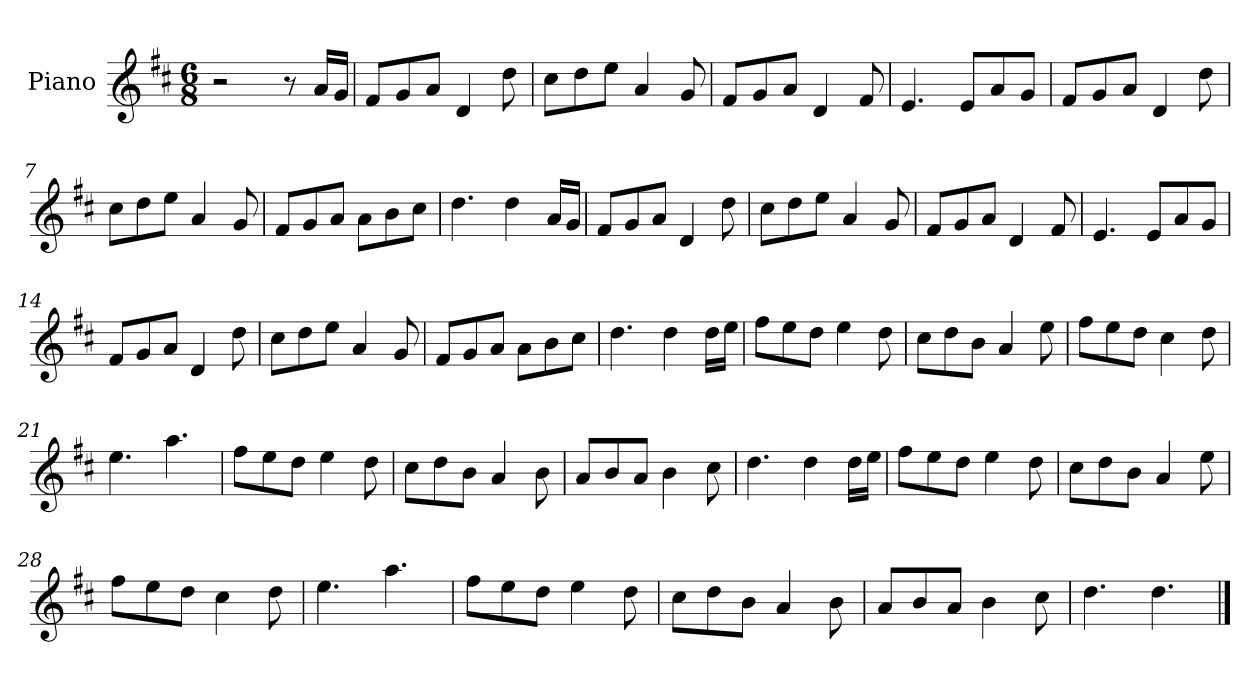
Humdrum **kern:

**kern
*part1
*staff1
*I"Piano
*I'Pno
*clefG2
*k[f#c#]
*M6/8
=1
2r
8r
16a/LL
16g/JJ
=2
8f#/L
8g/
8a/J
4d/
8dd\
=3
8cc#\L
8dd\
8ee\J
4a/
8g/
=4
8f#/L
8g/
8a/J
4d/
8f#/
=5
4.e/
8e/L
8a/
8g/J
=6
8f#/L
8g/
8a/J
4d/
8dd\
=7
8cc#\L
8dd\
8ee\J
4a/
8g/
=8
8f#/L
8g/
8a/J
8a\L
8b\
8cc#\J
=9
4.dd\
4dd\
16a/LL
16g/JJ
=10
8f#/L
8g/
8a/J
4d/
8dd\
=11
8cc#\L
8dd\
8ee\J
4a/
8g/
=12
8f#/L
8g/
8a/J
4d/
8f#/
=13
4.e/
8e/L
8a/
8g/J
=14
8f#/L
8g/
8a/J
4d/
8dd\
=15
8cc#\L
8dd\
8ee\J
4a/
8g/
=16
8f#/L
8g/
8a/J
8a\L
8b\
8cc#\J
=17
4.dd\
4dd\
16dd\LL
16ee\JJ
=18
8ff#\L
8ee\
8dd\J
4ee\
8dd\
=19
8cc#\L
8dd\
8b\J
4a/
8ee\
=20
8ff#\L
8ee\
8dd\J
4cc#\
8dd\
=21
4.ee\
4.aa\
=22
8ff#\L
8ee\
8dd\J
4ee\
8dd\
=23
8cc#\L
8dd\
8b\J
4a/
8b\
=24
8a/L
8b/
8a/J
4b\
8cc#\
=25
4.dd\
4dd\
16dd\LL
16ee\JJ
=26
8ff#\L
8ee\
8dd\J
4ee\
8dd\
=27
8cc#\L
8dd\
8b\J
4a/
8ee\
=28
8ff#\L
8ee\
8dd\J
4cc#\
8dd\
=29
4.ee\
4.aa\
=30
8ff#\L
8ee\
8dd\J
4ee\
8dd\
=31
8cc#\L
8dd\
8b\J
4a/
8b\
=32
8a/L
8b/
8a/J
4b\
8cc#\
=33
4.dd\
4.dd\
==
*-
